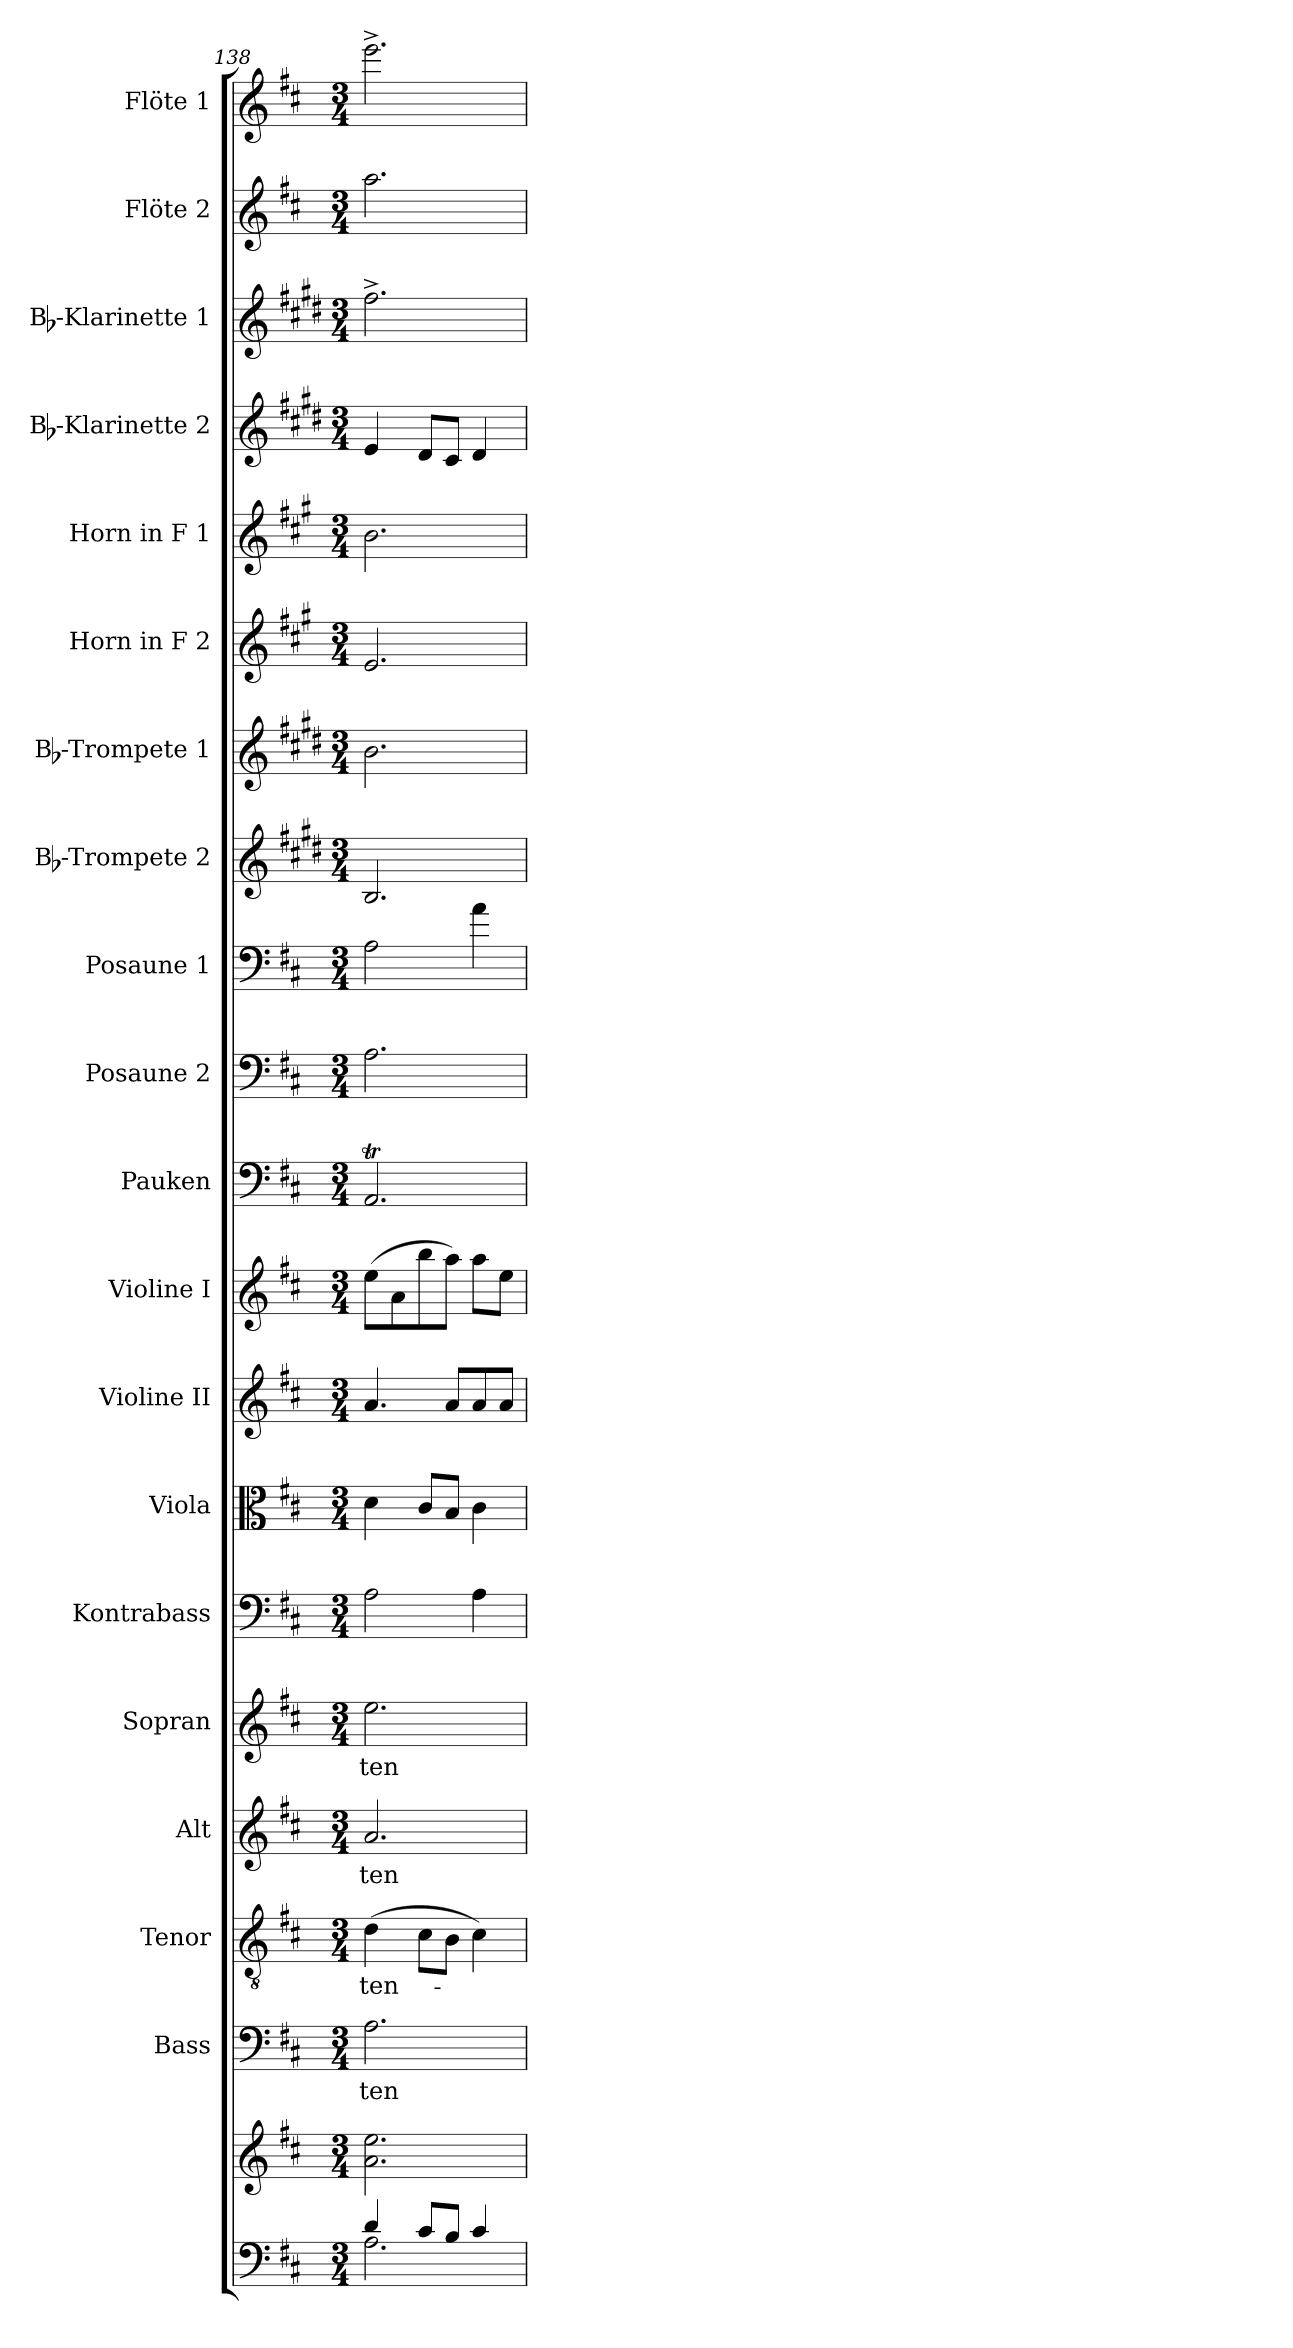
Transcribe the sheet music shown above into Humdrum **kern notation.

**kern	**kern	**kern	**text	**kern	**text	**kern	**text	**kern	**text	**kern	**kern	**kern	**kern	**kern	**kern	**kern	**kern	**kern	**kern	**kern	**kern	**kern	**kern	**kern
*part20	*part20	*part19	*part19	*part18	*part18	*part17	*part17	*part16	*part16	*part15	*part14	*part13	*part12	*part11	*part10	*part9	*part8	*part7	*part6	*part5	*part4	*part3	*part2	*part1
*staff21	*staff20	*staff19	*staff19	*staff18	*staff18	*staff17	*staff17	*staff16	*staff16	*staff15	*staff14	*staff13	*staff12	*staff11	*staff10	*staff9	*staff8	*staff7	*staff6	*staff5	*staff4	*staff3	*staff2	*staff1
*	*	*I"Bass	*	*I"Tenor	*	*I"Alt	*	*I"Sopran	*	*I"Kontrabass	*I"Viola	*I"Violine II	*I"Violine I	*I"Pauken	*I"Posaune 2	*I"Posaune 1	*I"Bb-Trompete 2	*I"Bb-Trompete 1	*I"Horn in F 2	*I"Horn in F 1	*I"Bb-Klarinette 2	*I"Bb-Klarinette 1	*I"Flöte 2	*I"Flöte 1
*	*	*I'B.	*	*I'T.	*	*I'A.	*	*I'S.	*	*I'Kb.	*I'Vla.	*I'Vl. II	*I'Vl. I	*I'Pk.	*I'Pos. 2	*I'Pos. 1	*I'Bb Trp. 2	*I'Bb Trp. 1	*	*	*I'Bb Kl. 2	*I'Bb Kl. 1	*I'Fl. 2	*I'Fl. 1
*clefF4	*clefG2	*clefF4	*	*clefGv2	*	*clefG2	*	*clefG2	*	*clefF4	*clefC3	*clefG2	*clefG2	*clefF4	*clefF4	*clefF4	*clefG2	*clefG2	*clefG2	*clefG2	*clefG2	*clefG2	*clefG2	*clefG2
*	*	*	*	*	*	*	*	*	*	*ITrd7c12	*	*	*	*	*	*	*ITrd1c2	*ITrd1c2	*ITrd4c7	*ITrd4c7	*ITrd1c2	*ITrd1c2	*	*
*k[f#c#]	*k[f#c#]	*k[f#c#]	*	*k[f#c#]	*	*k[f#c#]	*	*k[f#c#]	*	*k[f#c#]	*k[f#c#]	*k[f#c#]	*k[f#c#]	*k[f#c#]	*k[f#c#]	*k[f#c#]	*k[f#c#]	*k[f#c#]	*k[f#c#]	*k[f#c#]	*k[f#c#]	*k[f#c#]	*k[f#c#]	*k[f#c#]
*D:	*D:	*D:	*	*D:	*	*D:	*	*D:	*	*D:	*D:	*D:	*D:	*D:	*D:	*D:	*D:	*D:	*D:	*D:	*D:	*D:	*D:	*D:
*M3/4	*M3/4	*M3/4	*	*M3/4	*	*M3/4	*	*M3/4	*	*M3/4	*M3/4	*M3/4	*M3/4	*M3/4	*M3/4	*M3/4	*M3/4	*M3/4	*M3/4	*M3/4	*M3/4	*M3/4	*M3/4	*M3/4
=138	=138	=138	=138	=138	=138	=138	=138	=138	=138	=138	=138	=138	=138	=138	=138	=138	=138	=138	=138	=138	=138	=138	=138	=138
*^	*	*	*	*	*	*	*	*	*	*	*	*	*	*	*	*	*	*	*	*	*	*	*	*
!	!	!	!	!LO:LY:b	!	!LO:LY:b	!	!LO:LY:b	!	!LO:LY:b	!	!	!	!	!	!	!	!	!	!	!	!	!	!	!
4d/	2.A\	2.a\ 2.ee\	2.A\	-ten-	(>4d\	-ten-	2.a/	-ten-	2.ee\	-ten-	2AA\	4d\	4.a/	(>8ee\L	2.AAT/	2.A\	2A\	2.A/	2.a\	2.A/	2.e\	4d/	2.ee^>\	2.aa\	2.eee^>\
.	.	.	.	.	.	.	.	.	.	.	.	.	.	8a\	.	.	.	.	.	.	.	.	.	.	.
8c#/L	.	.	.	.	8c#\L	.	.	.	.	.	.	8c#/L	.	8bb\	.	.	.	.	.	.	.	8c#/L	.	.	.
8B/J	.	.	.	.	8B\J	.	.	.	.	.	.	8B/J	8a/L	8aa\J)	.	.	.	.	.	.	.	8B/J	.	.	.
4c#/	.	.	.	.	4c#\)	.	.	.	.	.	4AA\	4c#\	8a/	8aa\L	.	.	4a\	.	.	.	.	4c#/	.	.	.
.	.	.	.	.	.	.	.	.	.	.	.	.	8a/J	8ee\J	.	.	.	.	.	.	.	.	.	.	.
*v	*v	*	*	*	*	*	*	*	*	*	*	*	*	*	*	*	*	*	*	*	*	*	*	*	*
=	=	=	=	=	=	=	=	=	=	=	=	=	=	=	=	=	=	=	=	=	=	=	=	=
*-	*-	*-	*-	*-	*-	*-	*-	*-	*-	*-	*-	*-	*-	*-	*-	*-	*-	*-	*-	*-	*-	*-	*-	*-
